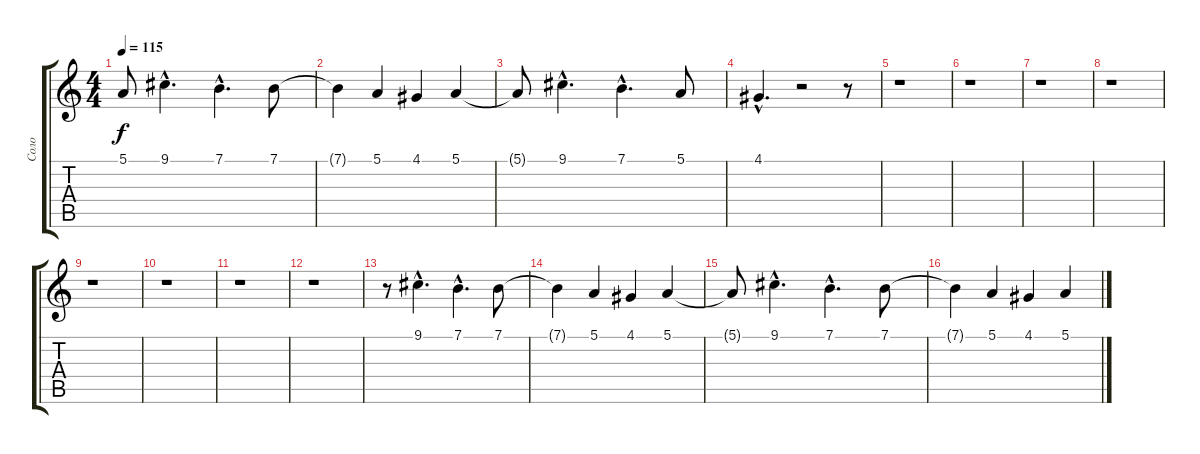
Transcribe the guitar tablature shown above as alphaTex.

\track ("Соло" "Соло") {instrument bassoon}
\staff {score tabs}
\tuning (E4 B3 G3 D3 A2 E2) {hide}
\ts (4 4)
\tempo 115
\clef g2
\ks c
5.1{t}.8{dy f} 9.1{hac}.4{d} 7.1{hac}.4{d} 7.1.8 |
7.1{t}.4 5.1.4 4.1.4 5.1.4 |
5.1{t}.8 9.1{hac}.4{d} 7.1{hac}.4{d} 5.1.8 |
4.1{hac}.4{d} r.2 r.8 |
r.1 |
r.1 |
r.1 |
r.1 |
r.1 |
r.1 |
r.1 |
r.1 |
r.8 9.1{hac}.4{d} 7.1{hac}.4{d} 7.1.8 |
7.1{t}.4 5.1.4 4.1.4 5.1.4 |
5.1{t}.8 9.1{hac}.4{d} 7.1{hac}.4{d} 7.1.8 |
7.1{t}.4 5.1.4 4.1.4 5.1.4
